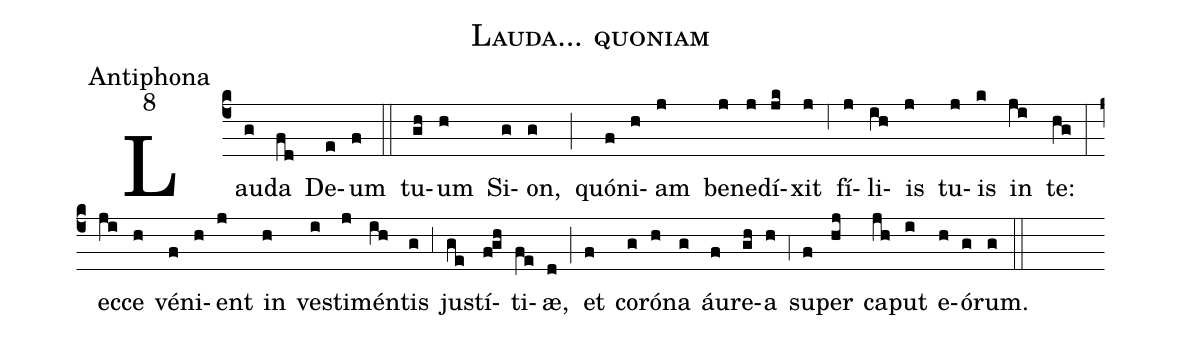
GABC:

name:Lauda... quoniam;
office-part:Antiphona;
mode:8;
%%
(c4) Lau(g)da(fd) De(e)um(f) (::)
tu(gh)um(h) Si(g)on,(g) (;) quó(f)ni(h)am(j) be(j)ne(j)dí(jk)xit(j) (,6) fí(j)li(ih)is(j) tu(j)is(k) in(ji) te:(hg) (:)
ec(ji)ce(h) vé(f)ni(h)ent(j) in(h) ve(i)sti(j)mén(ih)tis(g) (,3) ju(ge)stí(f!gh)ti(fe)æ,(d) (;) et(f) co(g)ró(h)na(g) áu(f)re(gh)a(h) (,4) su(f)per(hj) ca(jh)put(i) e(h)ó(g)rum.(g) (::)
